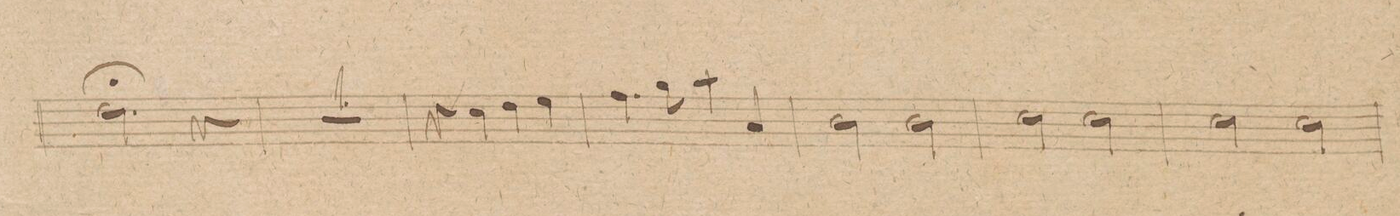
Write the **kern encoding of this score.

**kern	**dynam
*I"Basso.	*
*clefF4	*
*k[f#c#g#]	*
*met(c|)	*
*M2/2	*
2.F#;\	.
4r	.
=283	=283
1r	.
=284	=284
4r	.
4E\	.
4F#\	.
4G#\	.
=285	=285
4.A\	.
8B\	.
4c#\	.
4C#/	.
=286	=286
2D\	.
2D\	.
=287	=287
2E\	.
2E\	.
=288	=288
2E\	.
2E\	.
=289	=289
*-	*-
